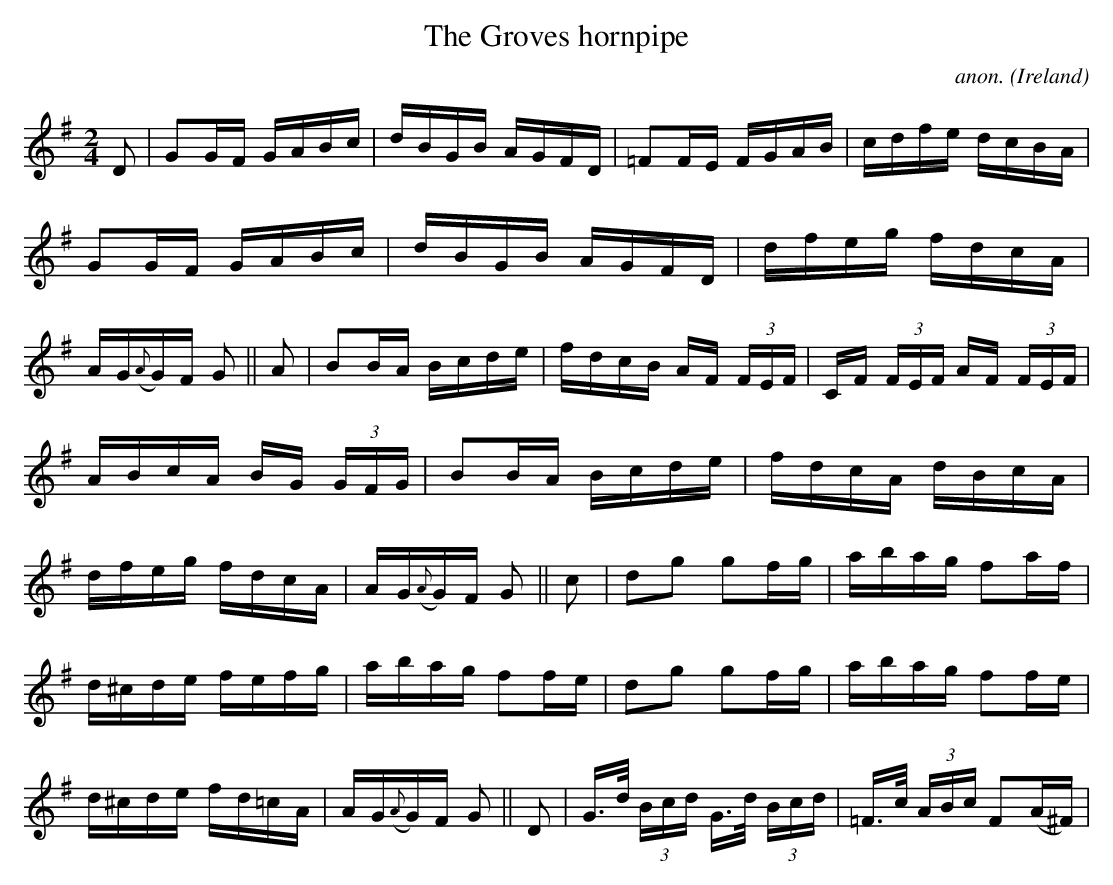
X:1
T: The Groves hornpipe
C: anon.
O: Ireland
3.abc
M: 2/4
L: 1/16
K: G
D2|G2GF GABc|dBGB AGFD|=F2FE FGAB|cdfe dcBA|
G2GF GABc|dBGB AGFD|dfeg fdcA|
AG({A}G)F G2||A2|B2BA Bcde|fdcB AF (3FEF|CF (3FEF AF (3FEF|
ABcA BG (3GFG|B2BA Bcde|fdcA dBcA|
dfeg fdcA|AG({A}G)F G2||c2|d2g2 g2fg|abag f2af|
d^cde fefg|abag f2fe|d2g2 g2fg|abag f2fe|
d^cde fd=cA|AG({A}G)F G2||D2|G>d (3Bcd G>d (3Bcd|=F>c (3ABc F2(A^F)|
